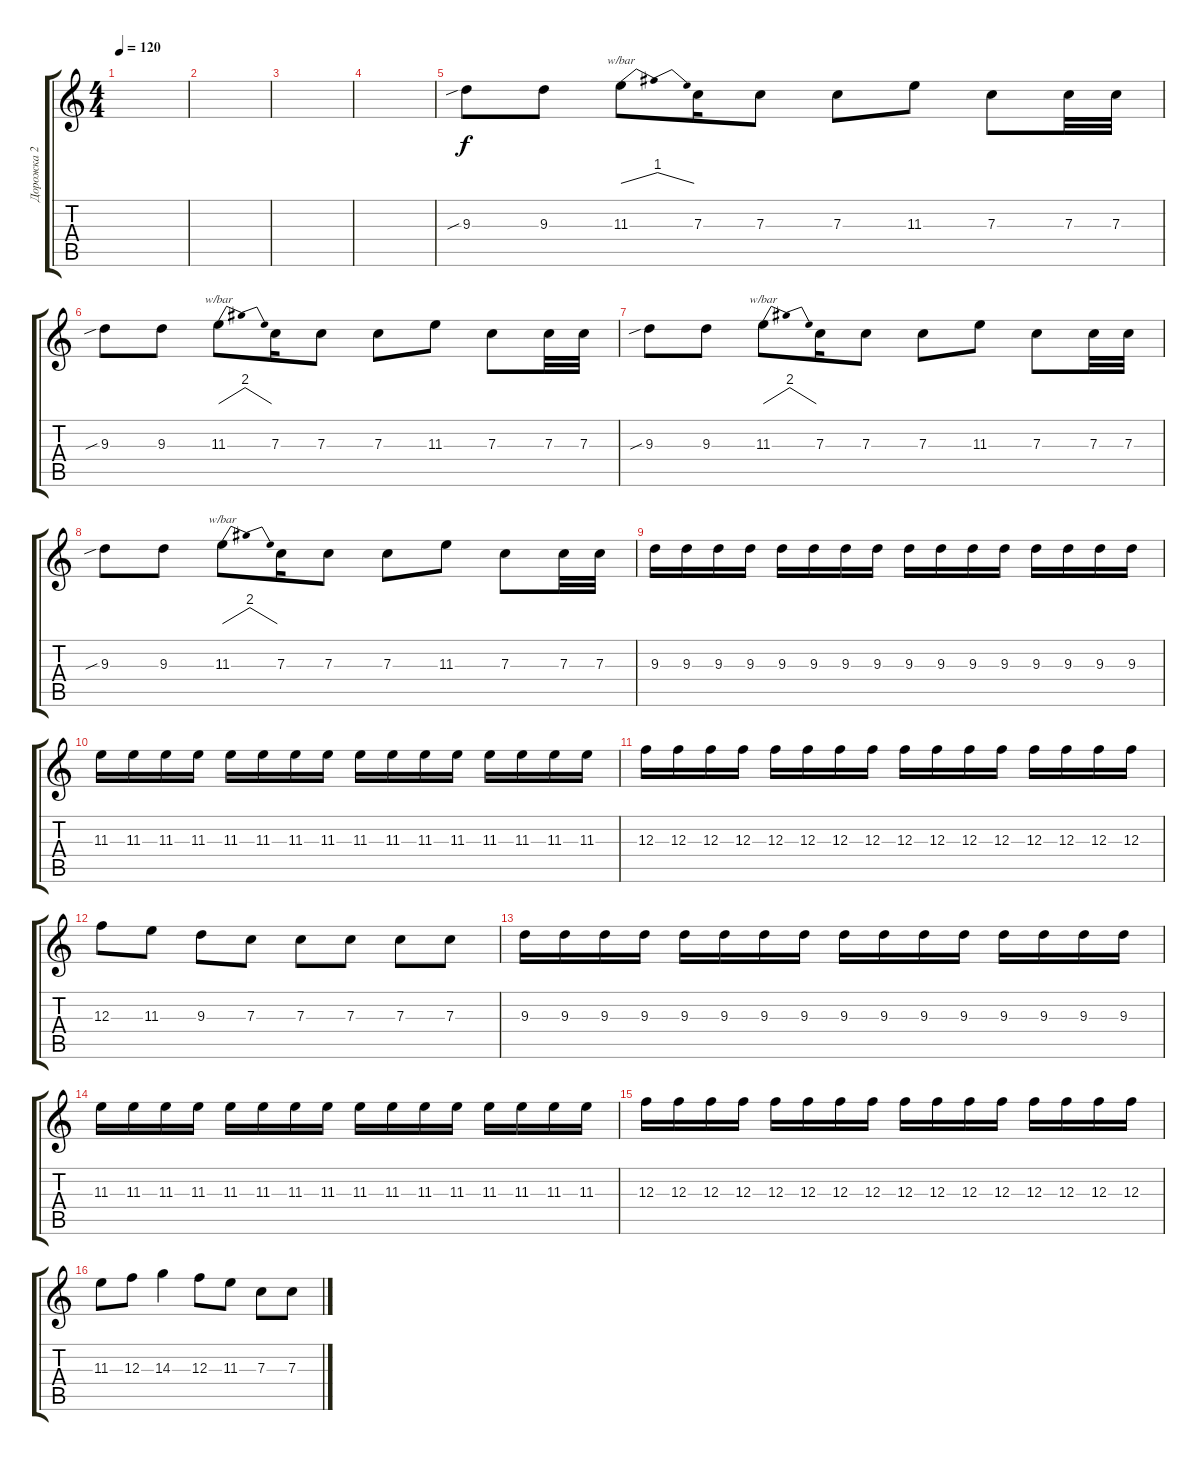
\track ("Дорожка 2" "Дорожка 2") {instrument distortionguitar}
\staff {score tabs}
\tuning (D4 A3 F3 C3 G2 D2) {hide}
\ts (4 4)
\tempo 120
\clef g2
\ks c
|
|
|
|
9.3{sib}.8 9.3.8 11.3.8{tbe (dip default 0 0 30 4 60 0)} 7.3.16 7.3.8 7.3.8 11.3.8 7.3.8 7.3.32 7.3.32 |
9.3{sib}.8 9.3.8 11.3.8{tbe (dip default 0 0 30 8 60 0)} 7.3.16 7.3.8 7.3.8 11.3.8 7.3.8 7.3.32 7.3.32 |
9.3{sib}.8 9.3.8 11.3.8{tbe (dip default 0 0 30 8 60 0)} 7.3.16 7.3.8 7.3.8 11.3.8 7.3.8 7.3.32 7.3.32 |
9.3{sib}.8 9.3.8 11.3.8{tbe (dip default 0 0 30 8 60 0)} 7.3.16 7.3.8 7.3.8 11.3.8 7.3.8 7.3.32 7.3.32 |
9.3.16 9.3.16 9.3.16 9.3.16 9.3.16 9.3.16 9.3.16 9.3.16 9.3.16 9.3.16 9.3.16 9.3.16 9.3.16 9.3.16 9.3.16 9.3.16 |
11.3.16 11.3.16 11.3.16 11.3.16 11.3.16 11.3.16 11.3.16 11.3.16 11.3.16 11.3.16 11.3.16 11.3.16 11.3.16 11.3.16 11.3.16 11.3.16 |
12.3.16 12.3.16 12.3.16 12.3.16 12.3.16 12.3.16 12.3.16 12.3.16 12.3.16 12.3.16 12.3.16 12.3.16 12.3.16 12.3.16 12.3.16 12.3.16 |
12.3.8 11.3.8 9.3.8 7.3.8 7.3.8 7.3.8 7.3.8 7.3.8 |
9.3.16 9.3.16 9.3.16 9.3.16 9.3.16 9.3.16 9.3.16 9.3.16 9.3.16 9.3.16 9.3.16 9.3.16 9.3.16 9.3.16 9.3.16 9.3.16 |
11.3.16 11.3.16 11.3.16 11.3.16 11.3.16 11.3.16 11.3.16 11.3.16 11.3.16 11.3.16 11.3.16 11.3.16 11.3.16 11.3.16 11.3.16 11.3.16 |
12.3.16 12.3.16 12.3.16 12.3.16 12.3.16 12.3.16 12.3.16 12.3.16 12.3.16 12.3.16 12.3.16 12.3.16 12.3.16 12.3.16 12.3.16 12.3.16 |
11.3.8 12.3.8 14.3.4 12.3.8 11.3.8 7.3.8 7.3.8
